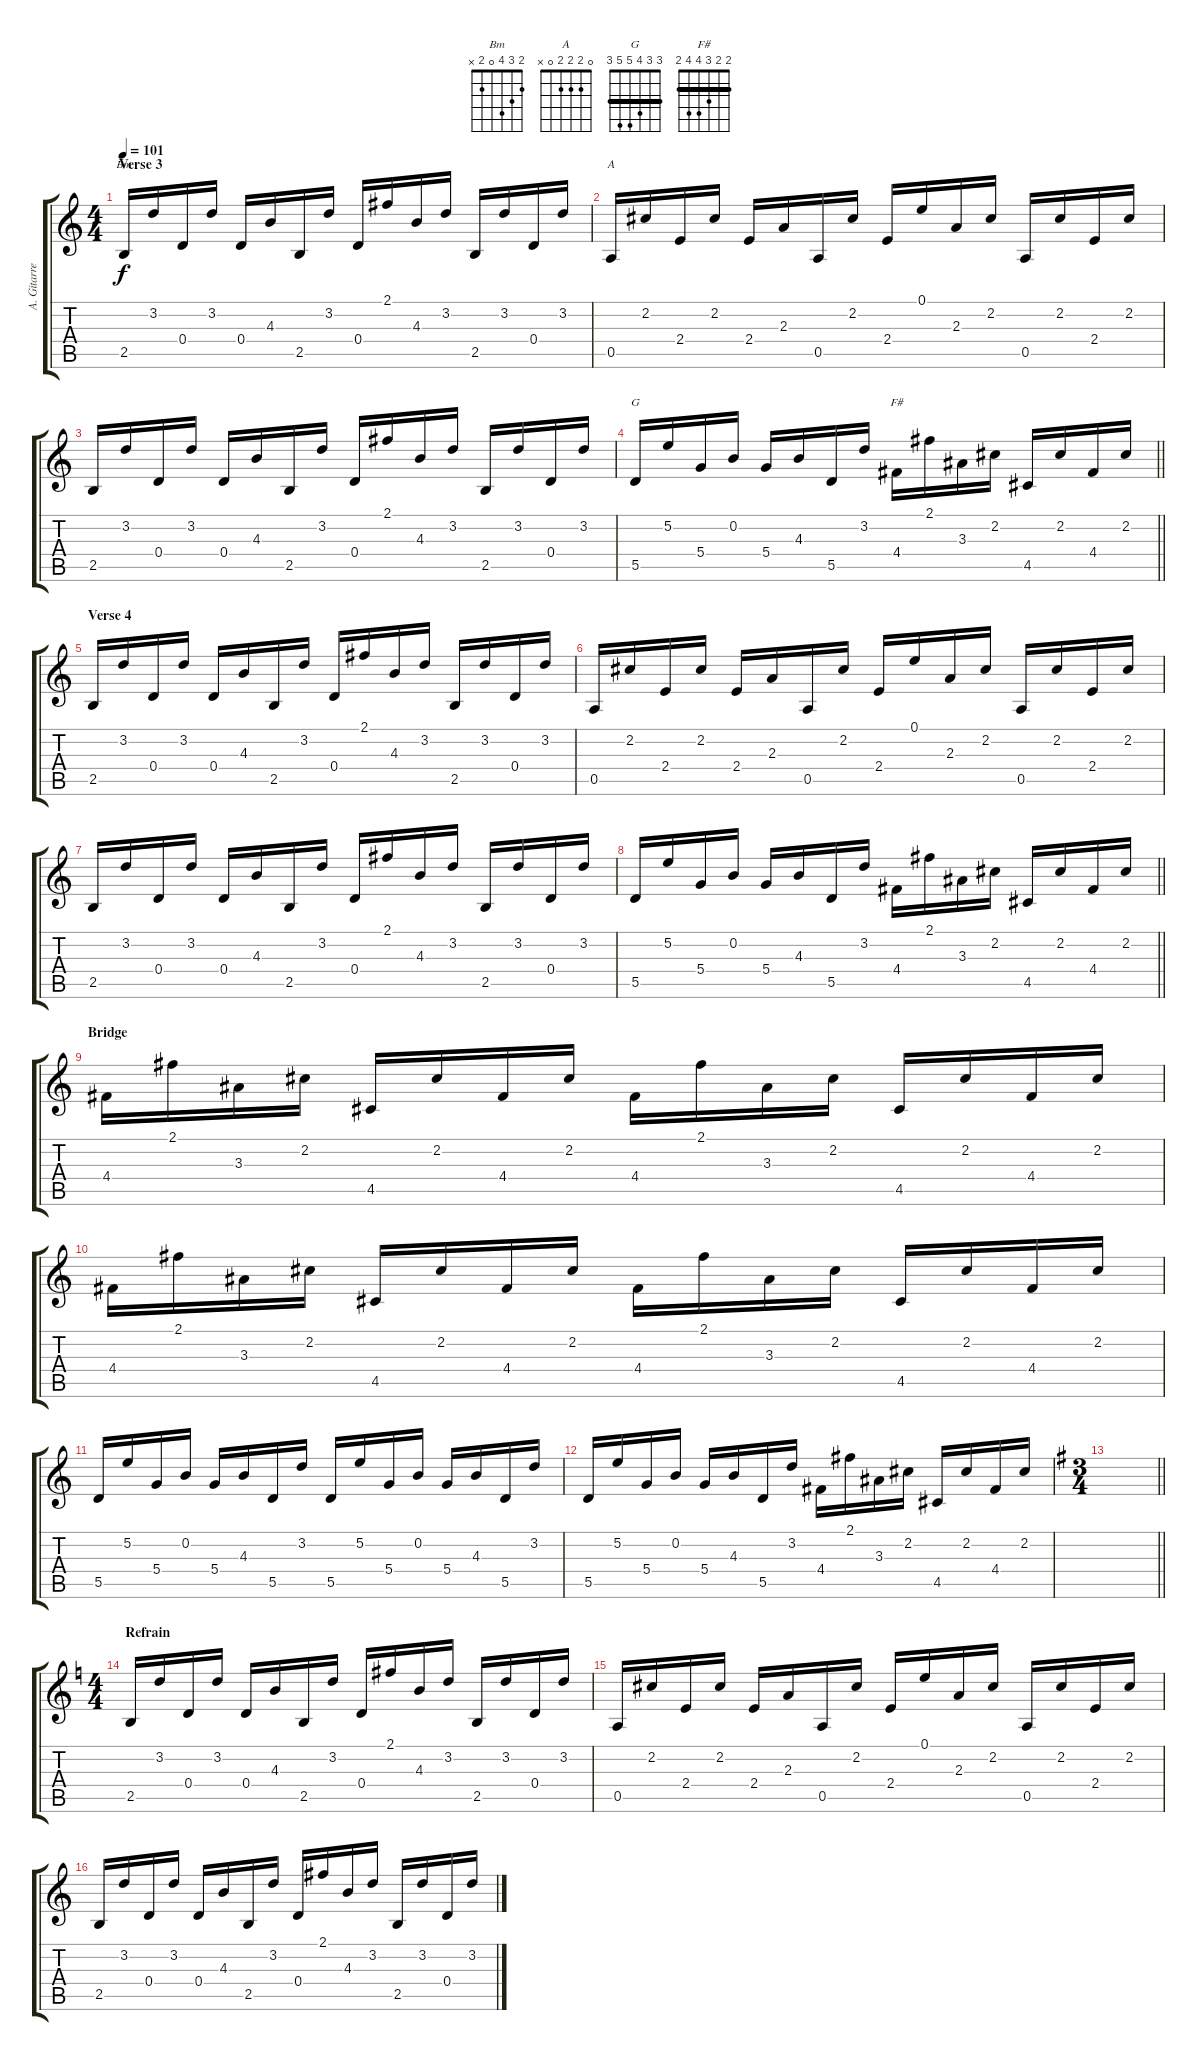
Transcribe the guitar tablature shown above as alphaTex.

\track ("A. Gitarre" "A. Gitarre") {instrument acousticguitarnylon}
\staff {score tabs}
\tuning (E4 B3 G3 D3 A2 E2) {hide}
\chord ("Bm" 2 3 4 0 2 x)
\chord ("A" 0 2 2 2 0 x)
\chord ("G" 3 3 4 5 5 3) {barre 3}
\chord ("F#" 2 2 3 4 4 2) {barre 2}
\ts (4 4)
\section ("" "Verse 3")
\tempo 101
\clef g2
\ks c
2.5.16{ch "Bm" dy f} 3.2.16 0.4.16 3.2.16 0.4.16 4.3.16 2.5.16 3.2.16 0.4.16 2.1.16 4.3.16 3.2.16 2.5.16 3.2.16 0.4.16 3.2.16 |
0.5.16{ch "A"} 2.2.16 2.4.16 2.2.16 2.4.16 2.3.16 0.5.16 2.2.16 2.4.16 0.1.16 2.3.16 2.2.16 0.5.16 2.2.16 2.4.16 2.2.16 |
2.5.16 3.2.16 0.4.16 3.2.16 0.4.16 4.3.16 2.5.16 3.2.16 0.4.16 2.1.16 4.3.16 3.2.16 2.5.16 3.2.16 0.4.16 3.2.16 |
\barLineRight lightlight
5.5.16{ch "G"} 5.2.16 5.4.16 0.2.16 5.4.16 4.3.16 5.5.16 3.2.16 4.4.16{ch "F#"} 2.1.16 3.3.16 2.2.16 4.5.16 2.2.16 4.4.16 2.2.16 |
\section ("" "Verse 4")
2.5.16 3.2.16 0.4.16 3.2.16 0.4.16 4.3.16 2.5.16 3.2.16 0.4.16 2.1.16 4.3.16 3.2.16 2.5.16 3.2.16 0.4.16 3.2.16 |
0.5.16 2.2.16 2.4.16 2.2.16 2.4.16 2.3.16 0.5.16 2.2.16 2.4.16 0.1.16 2.3.16 2.2.16 0.5.16 2.2.16 2.4.16 2.2.16 |
2.5.16 3.2.16 0.4.16 3.2.16 0.4.16 4.3.16 2.5.16 3.2.16 0.4.16 2.1.16 4.3.16 3.2.16 2.5.16 3.2.16 0.4.16 3.2.16 |
\barLineRight lightlight
5.5.16 5.2.16 5.4.16 0.2.16 5.4.16 4.3.16 5.5.16 3.2.16 4.4.16 2.1.16 3.3.16 2.2.16 4.5.16 2.2.16 4.4.16 2.2.16 |
\section ("" "Bridge")
4.4.16 2.1.16 3.3.16 2.2.16 4.5.16 2.2.16 4.4.16 2.2.16 4.4.16 2.1.16 3.3.16 2.2.16 4.5.16 2.2.16 4.4.16 2.2.16 |
4.4.16 2.1.16 3.3.16 2.2.16 4.5.16 2.2.16 4.4.16 2.2.16 4.4.16 2.1.16 3.3.16 2.2.16 4.5.16 2.2.16 4.4.16 2.2.16 |
5.5.16 5.2.16 5.4.16 0.2.16 5.4.16 4.3.16 5.5.16 3.2.16 5.5.16 5.2.16 5.4.16 0.2.16 5.4.16 4.3.16 5.5.16 3.2.16 |
5.5.16 5.2.16 5.4.16 0.2.16 5.4.16 4.3.16 5.5.16 3.2.16 4.4.16 2.1.16 3.3.16 2.2.16 4.5.16 2.2.16 4.4.16 2.2.16 |
\ts (3 4)
\barLineRight lightlight
\ks g
|
\ts (4 4)
\section ("" "Refrain")
\ks c
2.5.16 3.2.16 0.4.16 3.2.16 0.4.16 4.3.16 2.5.16 3.2.16 0.4.16 2.1.16 4.3.16 3.2.16 2.5.16 3.2.16 0.4.16 3.2.16 |
0.5.16 2.2.16 2.4.16 2.2.16 2.4.16 2.3.16 0.5.16 2.2.16 2.4.16 0.1.16 2.3.16 2.2.16 0.5.16 2.2.16 2.4.16 2.2.16 |
2.5.16 3.2.16 0.4.16 3.2.16 0.4.16 4.3.16 2.5.16 3.2.16 0.4.16 2.1.16 4.3.16 3.2.16 2.5.16 3.2.16 0.4.16 3.2.16
